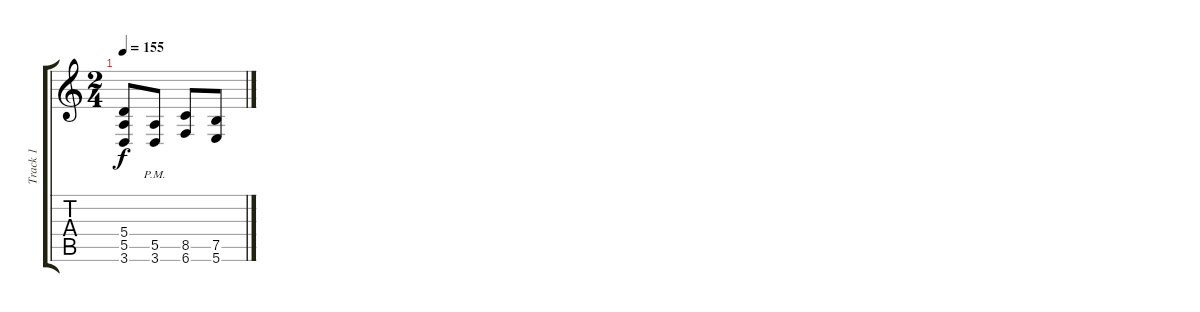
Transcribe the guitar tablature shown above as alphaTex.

\track ("Track 1" "Track 1") {instrument distortionguitar}
\staff {score tabs}
\tuning (B3 Gb3 D3 A2 E2 B1) {hide}
\ts (2 4)
\tempo 155
\clef g2
\ks c
(5.4 5.5 3.6).8{dy f} (5.5{pm} 3.6{pm}).8 (8.5 6.6).8 (7.5 5.6).8
